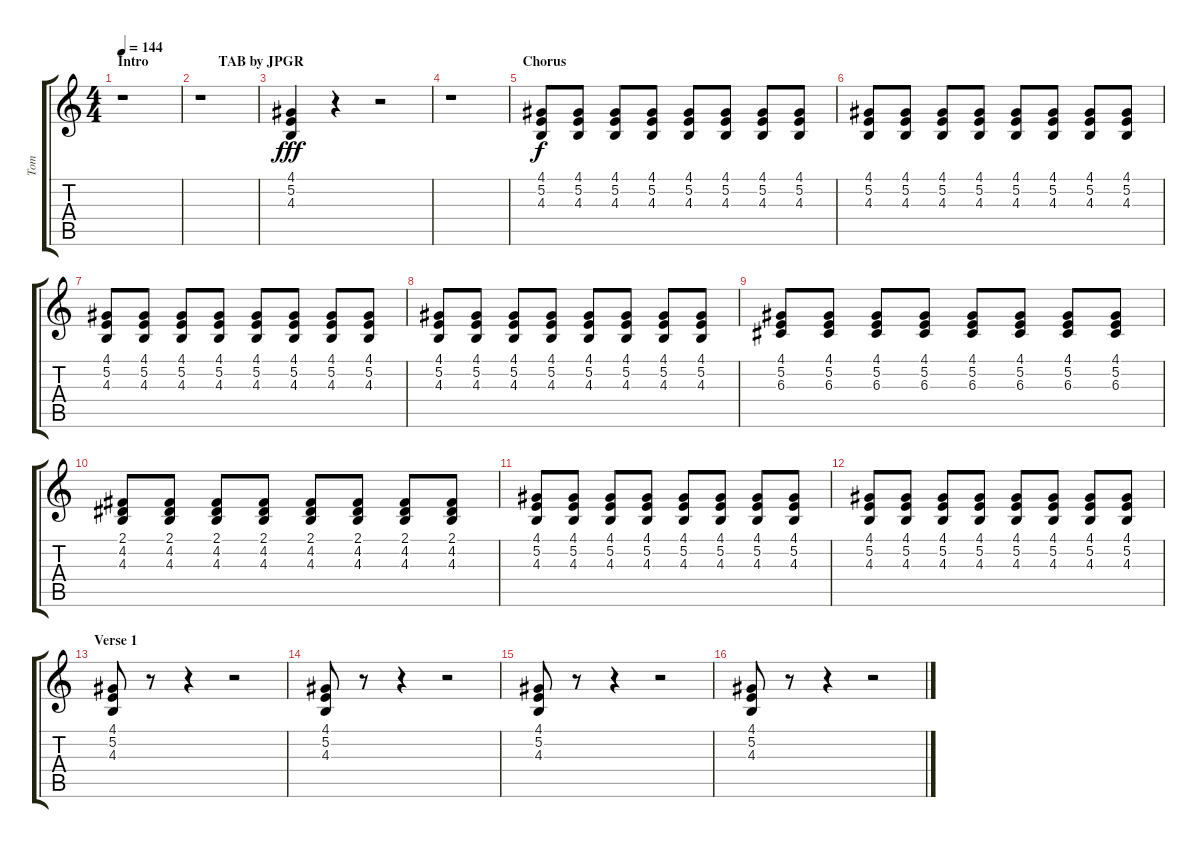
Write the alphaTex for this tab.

\track ("Tom" "Tom") {instrument brightacousticpiano}
\staff {score tabs}
\tuning (E4 B3 G3 D3 A2 E2) {hide}
\ts (4 4)
\section ("" "Intro                    TAB by JPGR")
\tempo 144
\clef g2
\ks c
r.1{dy fff instrument brightacousticpiano} |
r.1 |
(4.1 5.2 4.3).4 r.4 r.2 |
r.1 |
\section ("" "Chorus")
(4.1 5.2 4.3).8{dy f} (4.1 5.2 4.3).8 (4.1 5.2 4.3).8 (4.1 5.2 4.3).8 (4.1 5.2 4.3).8 (4.1 5.2 4.3).8 (4.1 5.2 4.3).8 (4.1 5.2 4.3).8 |
(4.1 5.2 4.3).8 (4.1 5.2 4.3).8 (4.1 5.2 4.3).8 (4.1 5.2 4.3).8 (4.1 5.2 4.3).8 (4.1 5.2 4.3).8 (4.1 5.2 4.3).8 (4.1 5.2 4.3).8 |
(4.1 5.2 4.3).8 (4.1 5.2 4.3).8 (4.1 5.2 4.3).8 (4.1 5.2 4.3).8 (4.1 5.2 4.3).8 (4.1 5.2 4.3).8 (4.1 5.2 4.3).8 (4.1 5.2 4.3).8 |
(4.1 5.2 4.3).8 (4.1 5.2 4.3).8 (4.1 5.2 4.3).8 (4.1 5.2 4.3).8 (4.1 5.2 4.3).8 (4.1 5.2 4.3).8 (4.1 5.2 4.3).8 (4.1 5.2 4.3).8 |
(4.1 5.2 6.3).8 (4.1 5.2 6.3).8 (4.1 5.2 6.3).8 (4.1 5.2 6.3).8 (4.1 5.2 6.3).8 (4.1 5.2 6.3).8 (4.1 5.2 6.3).8 (4.1 5.2 6.3).8 |
(2.1 4.2 4.3).8 (2.1 4.2 4.3).8 (2.1 4.2 4.3).8 (2.1 4.2 4.3).8 (2.1 4.2 4.3).8 (2.1 4.2 4.3).8 (2.1 4.2 4.3).8 (2.1 4.2 4.3).8 |
(4.1 5.2 4.3).8 (4.1 5.2 4.3).8 (4.1 5.2 4.3).8 (4.1 5.2 4.3).8 (4.1 5.2 4.3).8 (4.1 5.2 4.3).8 (4.1 5.2 4.3).8 (4.1 5.2 4.3).8 |
(4.1 5.2 4.3).8 (4.1 5.2 4.3).8 (4.1 5.2 4.3).8 (4.1 5.2 4.3).8 (4.1 5.2 4.3).8 (4.1 5.2 4.3).8 (4.1 5.2 4.3).8 (4.1 5.2 4.3).8 |
\section ("" "Verse 1")
(4.1 5.2 4.3).8 r.8 r.4 r.2 |
(4.1 5.2 4.3).8 r.8 r.4 r.2 |
(4.1 5.2 4.3).8 r.8 r.4 r.2 |
(4.1 5.2 4.3).8 r.8 r.4 r.2
